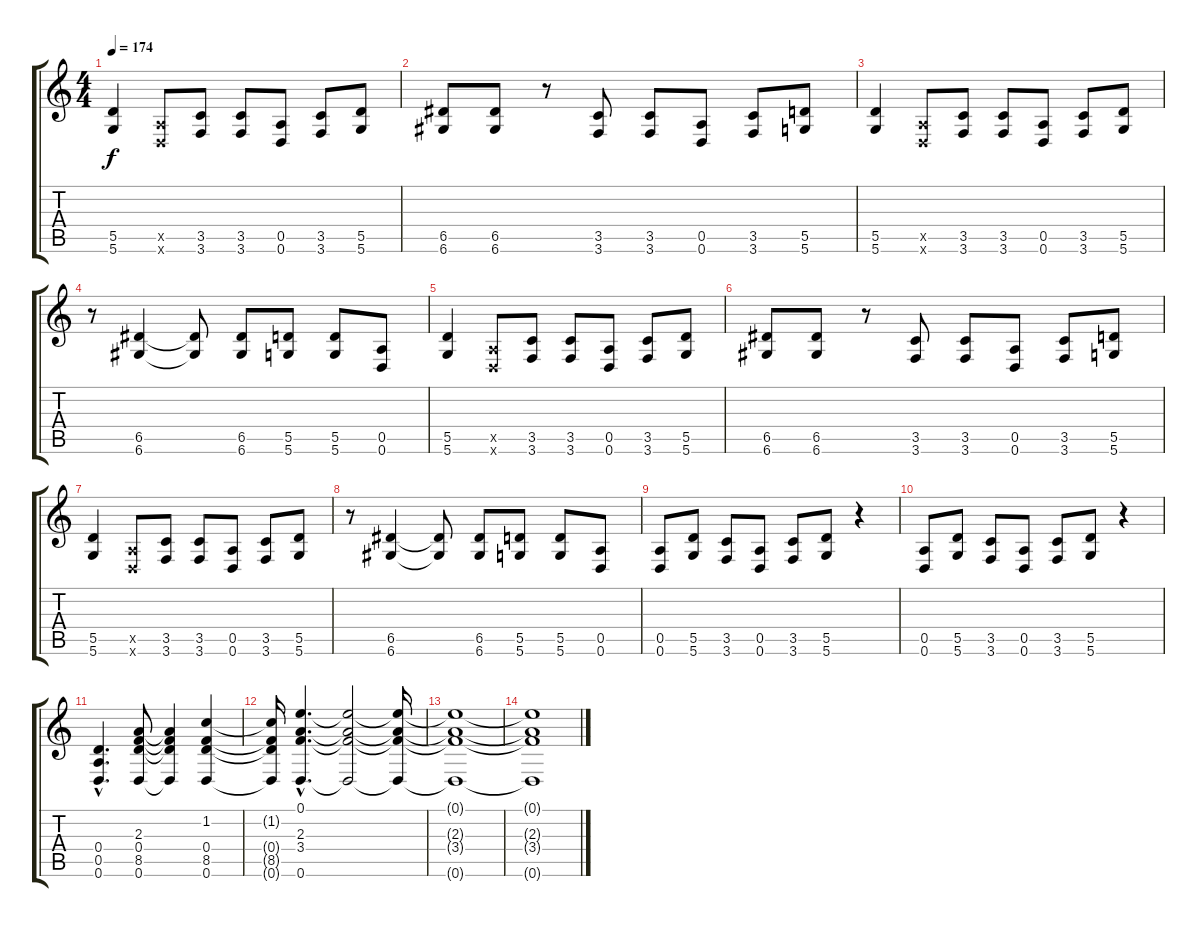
\track "" {instrument distortionguitar}
\staff {score tabs}
\tuning (E4 B3 G3 D3 A2 D2) {hide}
\ts (4 4)
\tempo 174
\clef g2
\ks c
(5.5 5.6).4{dy f} (0.5{x} 0.6{x}).8 (3.5 3.6).8 (3.5 3.6).8 (0.5 0.6).8 (3.5 3.6).8 (5.5 5.6).8 |
(6.5 6.6).8 (6.5 6.6).8 r.8 (3.5 3.6).8 (3.5 3.6).8 (0.5 0.6).8 (3.5 3.6).8 (5.5 5.6).8 |
(5.5 5.6).4 (0.5{x} 0.6{x}).8 (3.5 3.6).8 (3.5 3.6).8 (0.5 0.6).8 (3.5 3.6).8 (5.5 5.6).8 |
r.8 (6.5 6.6).4 (6.5{t} 6.6{t}).8 (6.5 6.6).8 (5.5 5.6).8 (5.5 5.6).8 (0.5 0.6).8 |
(5.5 5.6).4 (0.5{x} 0.6{x}).8 (3.5 3.6).8 (3.5 3.6).8 (0.5 0.6).8 (3.5 3.6).8 (5.5 5.6).8 |
(6.5 6.6).8 (6.5 6.6).8 r.8 (3.5 3.6).8 (3.5 3.6).8 (0.5 0.6).8 (3.5 3.6).8 (5.5 5.6).8 |
(5.5 5.6).4 (0.5{x} 0.6{x}).8 (3.5 3.6).8 (3.5 3.6).8 (0.5 0.6).8 (3.5 3.6).8 (5.5 5.6).8 |
r.8 (6.5 6.6).4 (6.5{t} 6.6{t}).8 (6.5 6.6).8 (5.5 5.6).8 (5.5 5.6).8 (0.5 0.6).8 |
(0.5 0.6).8 (5.5 5.6).8 (3.5 3.6).8 (0.5 0.6).8 (3.5 3.6).8 (5.5 5.6).8 r.4 |
(0.5 0.6).8 (5.5 5.6).8 (3.5 3.6).8 (0.5 0.6).8 (3.5 3.6).8 (5.5 5.6).8 r.4 |
(0.4{hac} 0.5{hac} 0.6{hac}).4{d instrument brightacousticpiano} (2.3 0.4 8.5 0.6).8 (2.3{t} 0.4{t} 8.5{t} 0.6{t}).4 (1.2 0.4 8.5 0.6).4 |
(1.2{t} 0.4{t} 8.5{t} 0.6{t}).16 (0.1{hac} 2.3{hac} 3.4{hac} 0.6{hac}).4{d} (0.1{t} 2.3{t} 3.4{t} 0.6{t}).2 (0.1{t} 2.3{t} 3.4{t} 0.6{t}).16 |
(0.1{t} 2.3{t} 3.4{t} 0.6{t}).1 |
(0.1{t} 2.3{t} 3.4{t} 0.6{t}).1
